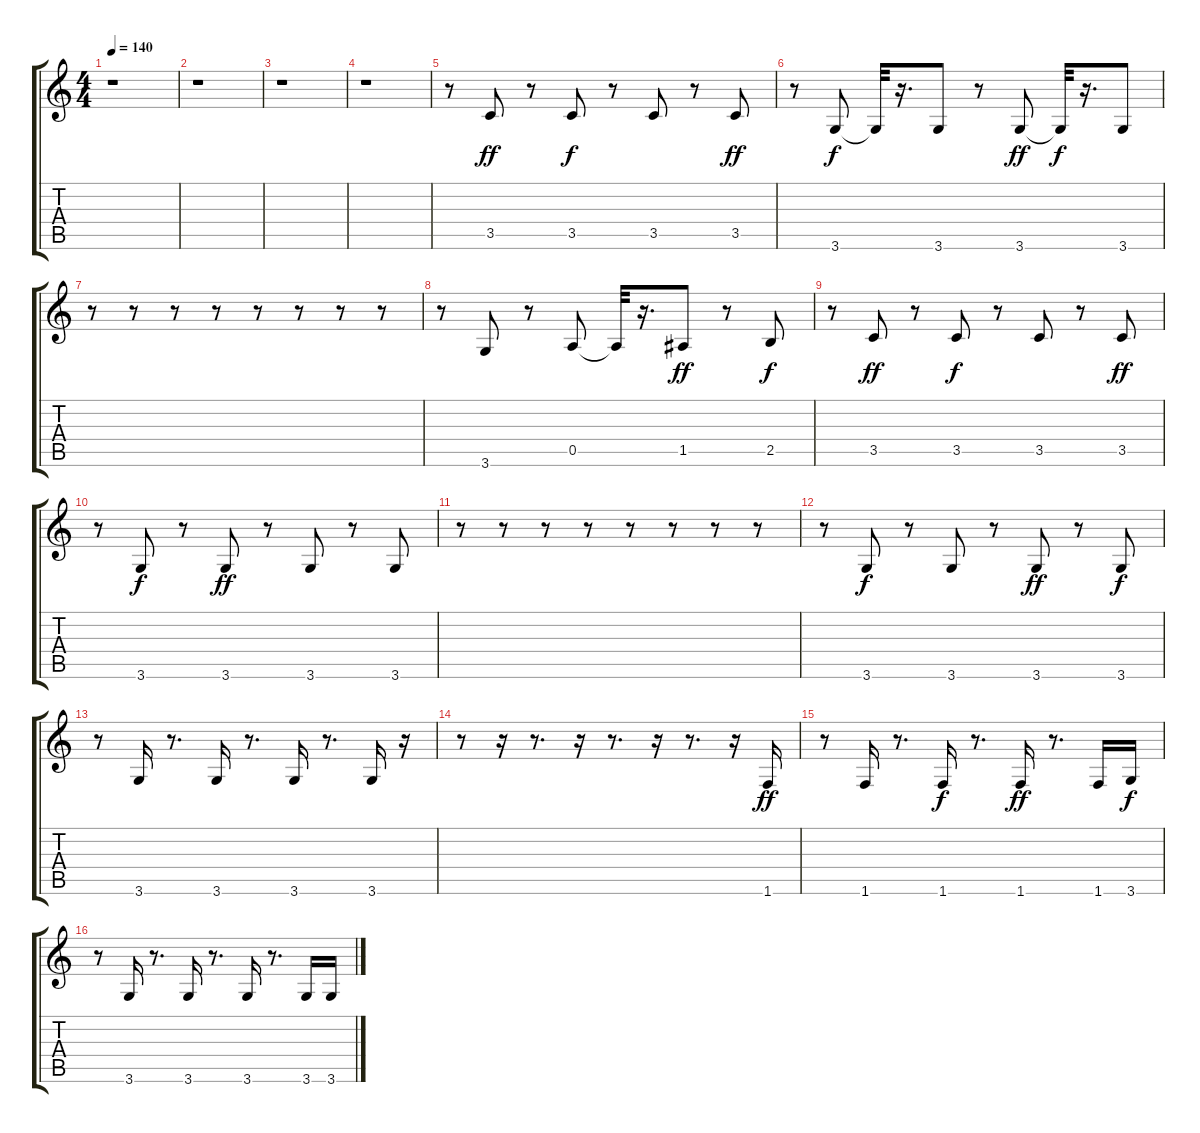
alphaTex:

\track "" {instrument slapbass1}
\staff {score tabs}
\tuning (E4 B3 G3 D3 A2 E2) {hide}
\ts (4 4)
\tempo 140
\clef g2
\ks c
r.1{dy f} |
r.1 |
r.1 |
r.1 |
r.8 3.5.8{dy ff} r.8 3.5.8{dy f} r.8 3.5.8 r.8 3.5.8{dy ff} |
r.8 3.6.8{dy f} 3.6{t}.32 r.16{d} 3.6.8 r.8 3.6.8{dy ff} 3.6{t}.32{dy f} r.16{d} 3.6.8 |
r.8 r.8 r.8 r.8 r.8 r.8 r.8 r.8 |
r.8 3.6.8 r.8 0.5.8 0.5{t}.32 r.16{d} 1.5.8{dy ff} r.8 2.5.8{dy f} |
r.8 3.5.8{dy ff} r.8 3.5.8{dy f} r.8 3.5.8 r.8 3.5.8{dy ff} |
r.8 3.6.8{dy f} r.8 3.6.8{dy ff} r.8 3.6.8 r.8 3.6.8 |
r.8 r.8 r.8 r.8 r.8 r.8 r.8 r.8 |
r.8 3.6.8{dy f} r.8 3.6.8 r.8 3.6.8{dy ff} r.8 3.6.8{dy f} |
r.8 3.6.16 r.8{d} 3.6.16 r.8{d} 3.6.16 r.8{d} 3.6.16 r.16 |
r.8 r.16 r.8{d} r.16 r.8{d} r.16 r.8{d} r.16 1.6.16{dy ff} |
r.8 1.6.16 r.8{d} 1.6.16{dy f} r.8{d} 1.6.16{dy ff} r.8{d} 1.6.16 3.6.16{dy f} |
r.8 3.6.16 r.8{d} 3.6.16 r.8{d} 3.6.16 r.8{d} 3.6.16 3.6.16
